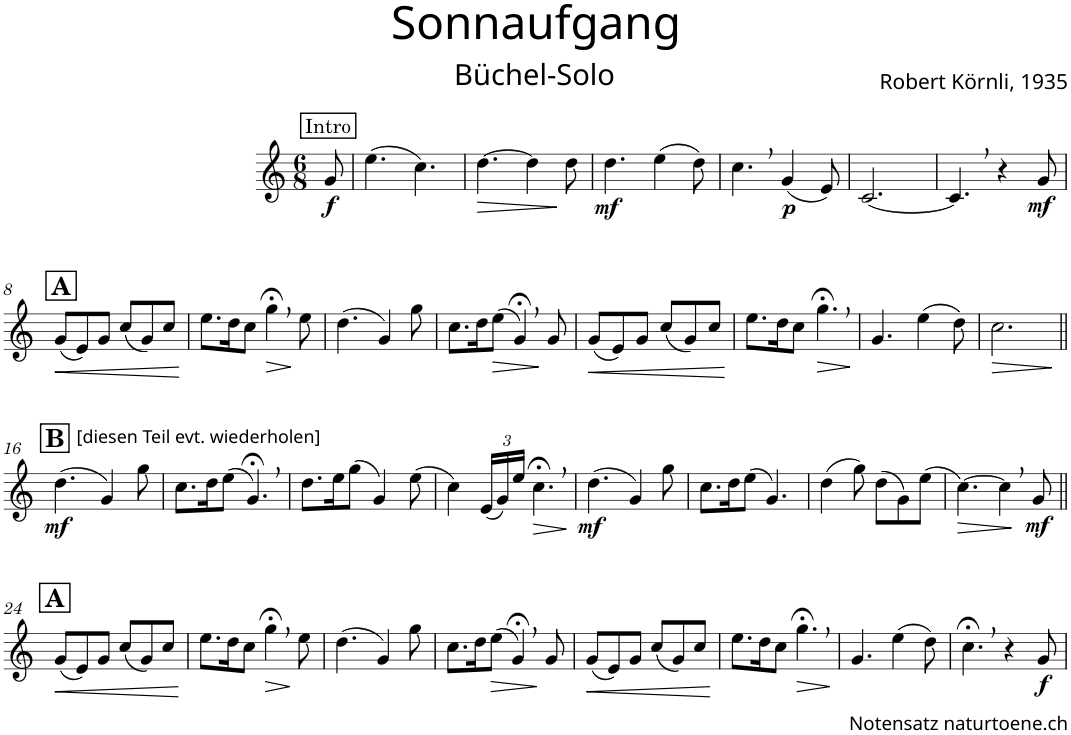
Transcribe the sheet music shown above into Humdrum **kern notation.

**kern	**dynam
*part1	*part1
*staff1	*staff1
*I"Alphorn	*
*I'Alphn.	*
*clefG2	*
*Trd4c7	*
*k[]	*
*M6/8	*
!!LO:REH:place=s1:a:cj:fs=11:t=Intro
=1	=1
!	!LO:DY:b
8g/	f
=2	=2
(4.ee\	.
4.cc\)	.
=3	=3
!	!LO:HP:b
[4.dd\	>
4dd\]	.
8dd\	]
=4	=4
!	!LO:DY:b
4.dd\	mf
(4ee\	.
8dd\)	.
=5	=5
4.cc,\	.
!	!LO:DY:b
(4g/	p
8e/)	.
=6	=6
[2.c/	.
=7	=7
4.c,/]	.
4r	.
!	!LO:DY:b
8g/	mf
!!LO:LB:g=z
!!LO:REH:place=s1:a:B:cj:fs=14:t=A
=8	=8
!	!LO:HP:b
(8g/L	<
8e/)	.
8g/J	.
(8cc/L	.
8g/)	.
8cc/J	.
.	[
=9	=9
8.ee\L	.
16dd\K	.
8cc\J	.
!	!LO:HP:b
4gg;<,\	>
8ee\	]
=10	=10
(4.dd\	.
4g/)	.
8gg\	.
=11	=11
8.cc\L	.
16dd\K	.
!	!LO:HP:b
(8ee\J	>
4g;<,/)	.
8g/	]
=12	=12
!	!LO:HP:b
(8g/L	<
8e/)	.
8g/J	.
(8cc/L	.
8g/)	.
8cc/J	.
.	[
=13	=13
8.ee\L	.
16dd\K	.
8cc\J	.
!	!LO:HP:b
4.gg;<\	>
.	]
=14	=14
4.g/	.
(4ee\	.
8dd\)	.
=15	=15
!	!LO:HP:b
2.cc\	>
.	]
!!LO:LB:g=z
!!LO:REH:place=s1:a:B:cj:fs=14:t=B
=16||	=16||
!LO:TX:a:t=[diesen Teil evt. wiederholen]	!
!	!LO:DY:b
(4.dd\	mf
4g/)	.
8gg\	.
=17	=17
8.cc\L	.
16dd\K	.
(8ee\J	.
4.g;</)	.
=18	=18
8.dd\L	.
16ee\K	.
(8gg\J	.
4g/)	.
(8ee\	.
=19	=19
4cc\)	.
*Xbrackettup	*
(24e/LL	.
24g/)	.
24ee/JJ	.
!	!LO:HP:b
4.cc;<,\	>
.	]
=20	=20
!	!LO:DY:b
(4.dd\	mf
4g/)	.
8gg\	.
=21	=21
8.cc\L	.
16dd\K	.
(8ee\J	.
4.g/)	.
=22	=22
(4dd\	.
8gg\)	.
(8dd\L	.
8g\)	.
(8ee\J	.
=23	=23
!	!LO:HP:b
[4.cc\)	>
4cc,\]	.
!	!LO:DY:n=1:b
8g/	] mf
!!LO:LB:g=z
!!LO:REH:place=s1:a:B:cj:fs=14:t=A
=24||	=24||
!	!LO:HP:b
(8g/L	<
8e/)	.
8g/J	.
(8cc/L	.
8g/)	.
8cc/J	.
.	[
=25	=25
8.ee\L	.
16dd\K	.
8cc\J	.
!	!LO:HP:b
4gg;<,\	>
8ee\	]
=26	=26
(4.dd\	.
4g/)	.
8gg\	.
=27	=27
8.cc\L	.
16dd\K	.
!	!LO:HP:b
(8ee\J	>
4g;<,/)	.
8g/	]
=28	=28
!	!LO:HP:b
(8g/L	<
8e/)	.
8g/J	.
(8cc/L	.
8g/)	.
8cc/J	.
.	[
=29	=29
8.ee\L	.
16dd\K	.
8cc\J	.
!	!LO:HP:b
4.gg;<\	>
.	]
=30	=30
4.g/	.
(4ee\	.
8dd\)	.
=31	=31
4.cc;<,\	.
4r	.
!	!LO:DY:b
8g/	f
=	=
*-	*-
